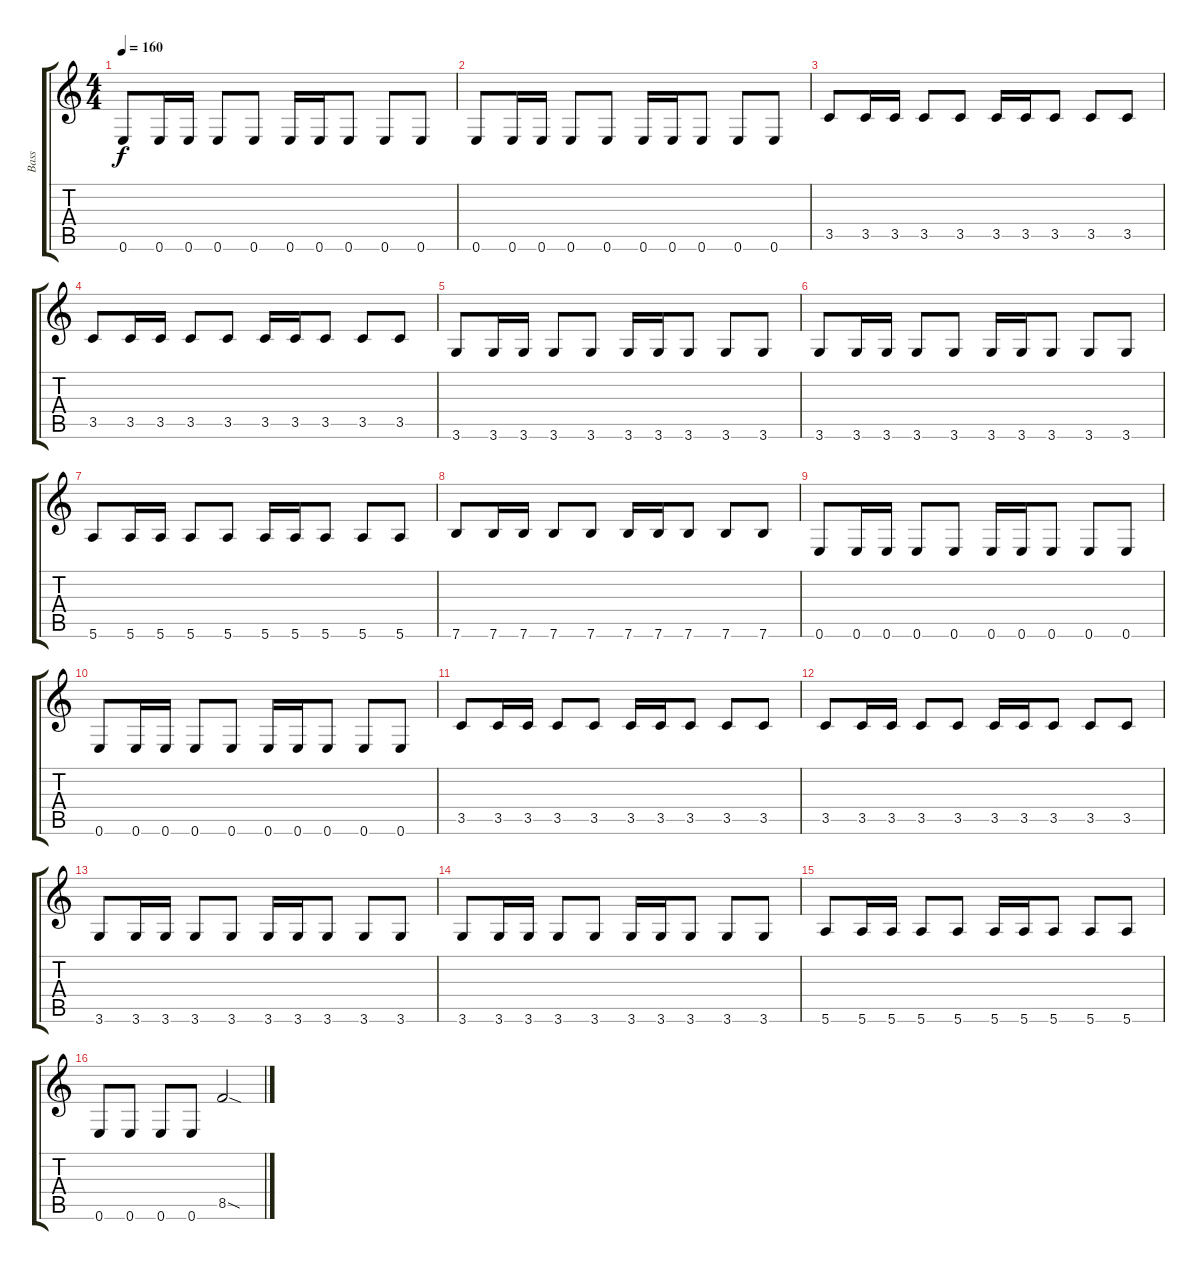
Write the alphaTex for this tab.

\track ("Bass" "Bass") {instrument electricbassfinger}
\staff {score tabs}
\tuning (E4 B3 G3 D3 A2 E2) {hide}
\ts (4 4)
\section ("" "")
\tempo 160
\clef g2
\ks c
0.6.8{dy f} 0.6.16 0.6.16 0.6.8 0.6.8 0.6.16 0.6.16 0.6.8 0.6.8 0.6.8 |
0.6.8 0.6.16 0.6.16 0.6.8 0.6.8 0.6.16 0.6.16 0.6.8 0.6.8 0.6.8 |
3.5.8 3.5.16 3.5.16 3.5.8 3.5.8 3.5.16 3.5.16 3.5.8 3.5.8 3.5.8 |
3.5.8 3.5.16 3.5.16 3.5.8 3.5.8 3.5.16 3.5.16 3.5.8 3.5.8 3.5.8 |
3.6.8 3.6.16 3.6.16 3.6.8 3.6.8 3.6.16 3.6.16 3.6.8 3.6.8 3.6.8 |
3.6.8 3.6.16 3.6.16 3.6.8 3.6.8 3.6.16 3.6.16 3.6.8 3.6.8 3.6.8 |
5.6.8 5.6.16 5.6.16 5.6.8 5.6.8 5.6.16 5.6.16 5.6.8 5.6.8 5.6.8 |
7.6.8 7.6.16 7.6.16 7.6.8 7.6.8 7.6.16 7.6.16 7.6.8 7.6.8 7.6.8 |
\section ("" "")
0.6.8 0.6.16 0.6.16 0.6.8 0.6.8 0.6.16 0.6.16 0.6.8 0.6.8 0.6.8 |
0.6.8 0.6.16 0.6.16 0.6.8 0.6.8 0.6.16 0.6.16 0.6.8 0.6.8 0.6.8 |
3.5.8 3.5.16 3.5.16 3.5.8 3.5.8 3.5.16 3.5.16 3.5.8 3.5.8 3.5.8 |
3.5.8 3.5.16 3.5.16 3.5.8 3.5.8 3.5.16 3.5.16 3.5.8 3.5.8 3.5.8 |
3.6.8 3.6.16 3.6.16 3.6.8 3.6.8 3.6.16 3.6.16 3.6.8 3.6.8 3.6.8 |
3.6.8 3.6.16 3.6.16 3.6.8 3.6.8 3.6.16 3.6.16 3.6.8 3.6.8 3.6.8 |
5.6.8 5.6.16 5.6.16 5.6.8 5.6.8 5.6.16 5.6.16 5.6.8 5.6.8 5.6.8 |
0.6.8 0.6.8 0.6.8 0.6.8 8.5{sod}.2
